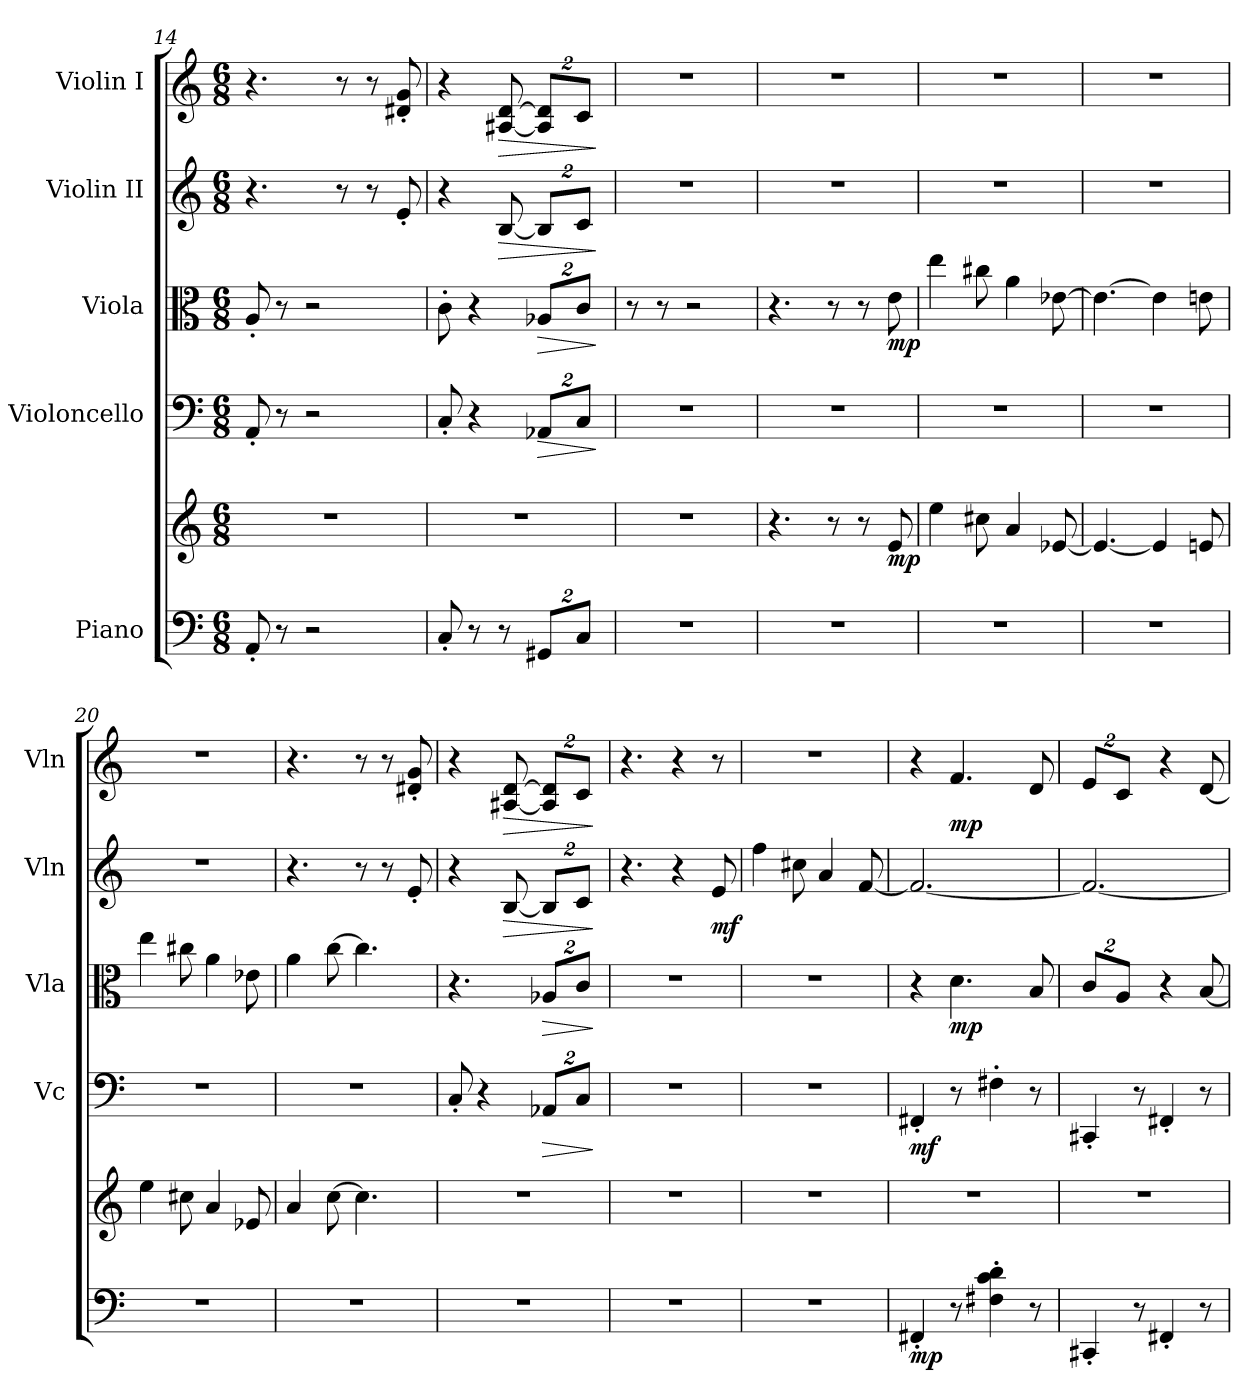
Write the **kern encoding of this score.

**kern	**kern	**dynam	**kern	**dynam	**kern	**dynam	**kern	**dynam	**kern	**dynam
*part5	*part5	*part5	*part4	*part4	*part3	*part3	*part2	*part2	*part1	*part1
*staff6	*staff5	*staff5/6	*staff4	*staff4	*staff3	*staff3	*staff2	*staff2	*staff1	*staff1
*I"Piano	*	*	*I"Violoncello	*	*I"Viola	*	*I"Violin II	*	*I"Violin I	*
*	*	*	*I'Vc	*	*I'Vla	*	*I'Vln	*	*I'Vln	*
*clefF4	*clefG2	*	*clefF4	*	*clefC3	*	*clefG2	*	*clefG2	*
*k[]	*k[]	*	*k[]	*	*k[]	*	*k[]	*	*k[]	*
*M6/8	*M6/8	*	*M6/8	*	*M6/8	*	*M6/8	*	*M6/8	*
=14	=14	=14	=14	=14	=14	=14	=14	=14	=14	=14
8AA'/	2.r	.	8AA'/	.	8A'/	.	4.r	.	4.r	.
8r	.	.	8r	.	8r	.	.	.	.	.
2r	.	.	2r	.	2r	.	.	.	.	.
.	.	.	.	.	.	.	8r	.	8r	.
.	.	.	.	.	.	.	8r	.	8r	.
.	.	.	.	.	.	.	8e'/	.	8d#X/' 8g/'	.
=15	=15	=15	=15	=15	=15	=15	=15	=15	=15	=15
8C'/	2.r	.	8C'/	.	8c'\	.	4r	.	4r	.
8r	.	.	4r	.	4r	.	.	.	.	.
!	!	!	!	!	!	!	!	!LO:HP:b	!	!LO:HP:b
8r	.	.	.	.	.	.	[8B/	>	[8A#X/ [8d/	>
*Xbrackettup	*	*	*Xbrackettup	*	*	*	*	*	*	*
!	!	!	!	!LO:HP:b	!	!	!	!	!	!
*	*	*	*	*	*Xbrackettup	*	*	*	*	*
!	!	!	!	!	!	!LO:HP:b	!	!	!	!
*	*	*	*	*	*	*	*Xbrackettup	*	*Xbrackettup	*
16%3GG#X/L	.	.	16%3AA-X/L	>	16%3A-X/L	>	16%3B/L]	.	16%3A#/] 16%3d/]L	.
16%3C/J	.	.	16%3C/J	.	16%3c/J	.	16%3c/J	.	16%3c/J	.
.	.	.	.	]	.	]	.	]	.	]
=16	=16	=16	=16	=16	=16	=16	=16	=16	=16	=16
2.r	2.r	.	2.r	.	8r	.	2.r	.	2.r	.
.	.	.	.	.	8r	.	.	.	.	.
.	.	.	.	.	2r	.	.	.	.	.
!!LO:LB:g=z
=17	=17	=17	=17	=17	=17	=17	=17	=17	=17	=17
2.r	4.r	.	2.r	.	4.r	.	2.r	.	2.r	.
.	8r	.	.	.	8r	.	.	.	.	.
.	8r	.	.	.	8r	.	.	.	.	.
!	!	!LO:DY:b	!	!	!	!LO:DY:b	!	!	!	!
.	8e/	mp	.	.	8e\	mp	.	.	.	.
=18	=18	=18	=18	=18	=18	=18	=18	=18	=18	=18
2.r	4ee\	.	2.r	.	4ee\	.	2.r	.	2.r	.
.	8cc#X\	.	.	.	8cc#X\	.	.	.	.	.
.	4a/	.	.	.	4a\	.	.	.	.	.
.	[8e-X/	.	.	.	[8e-X\	.	.	.	.	.
=19	=19	=19	=19	=19	=19	=19	=19	=19	=19	=19
2.r	4.e-/_	.	2.r	.	4.e-\_	.	2.r	.	2.r	.
.	4e-/]	.	.	.	4e-\]	.	.	.	.	.
.	8en/	.	.	.	8en\	.	.	.	.	.
=20	=20	=20	=20	=20	=20	=20	=20	=20	=20	=20
2.r	4ee\	.	2.r	.	4ee\	.	2.r	.	2.r	.
.	8cc#X\	.	.	.	8cc#X\	.	.	.	.	.
.	4a/	.	.	.	4a\	.	.	.	.	.
.	8e-X/	.	.	.	8e-X\	.	.	.	.	.
=21	=21	=21	=21	=21	=21	=21	=21	=21	=21	=21
2.r	4a/	.	2.r	.	4a\	.	4.r	.	4.r	.
.	[8cc\	.	.	.	[8cc\	.	.	.	.	.
.	4.cc\]	.	.	.	4.cc\]	.	8r	.	8r	.
.	.	.	.	.	.	.	8r	.	8r	.
.	.	.	.	.	.	.	8e'/	.	8d#X/' 8g/'	.
=22	=22	=22	=22	=22	=22	=22	=22	=22	=22	=22
2.r	2.r	.	8C'/	.	4.r	.	4r	.	4r	.
.	.	.	4r	.	.	.	.	.	.	.
!	!	!	!	!	!	!	!	!LO:HP:b	!	!LO:HP:b
.	.	.	.	.	.	.	[8B/	>	[8A#X/ [8d/	>
!	!	!	!	!LO:HP:b	!	!LO:HP:b	!	!	!	!
.	.	.	16%3AA-X/L	>	16%3A-X/L	>	16%3B/L]	.	16%3A#/] 16%3d/]L	.
.	.	.	16%3C/J	.	16%3c/J	.	16%3c/J	.	16%3c/J	.
.	.	.	.	]	.	]	.	]	.	]
=23	=23	=23	=23	=23	=23	=23	=23	=23	=23	=23
2.r	2.r	.	2.r	.	2.r	.	4.r	.	4.r	.
.	.	.	.	.	.	.	4r	.	4r	.
!	!	!	!	!	!	!	!	!LO:DY:b	!	!
.	.	.	.	.	.	.	8e/	mf	8r	.
!!LO:PB:g=z
=24	=24	=24	=24	=24	=24	=24	=24	=24	=24	=24
2.r	2.r	.	2.r	.	2.r	.	4ff\	.	2.r	.
.	.	.	.	.	.	.	8cc#X\	.	.	.
.	.	.	.	.	.	.	4a/	.	.	.
.	.	.	.	.	.	.	[8f/	.	.	.
=25	=25	=25	=25	=25	=25	=25	=25	=25	=25	=25
!	!	!LO:DY:b=2	!	!LO:DY:b	!	!	!	!	!	!
4FF#X'/	2.r	mp	4FF#X'/	mf	4r	.	2.f/_	.	4r	.
!	!	!	!	!	!	!LO:DY:b	!	!	!	!LO:DY:b
8r	.	.	8r	.	4.d\	mp	.	.	4.f/	mp
4F#X\' 4c\' 4d\'	.	.	4F#X'\	.	.	.	.	.	.	.
8r	.	.	8r	.	8B/	.	.	.	8d/	.
=26	=26	=26	=26	=26	=26	=26	=26	=26	=26	=26
4CC#X'/	2.r	.	4CC#X'/	.	16%3c/L	.	2.f/_	.	16%3e/L	.
.	.	.	.	.	16%3A/J	.	.	.	16%3c/J	.
8r	.	.	8r	.	.	.	.	.	.	.
4FF#X'/	.	.	4FF#X'/	.	4r	.	.	.	4r	.
8r	.	.	8r	.	[8B/	.	.	.	[8d/	.
=	=	=	=	=	=	=	=	=	=	=
*-	*-	*-	*-	*-	*-	*-	*-	*-	*-	*-
